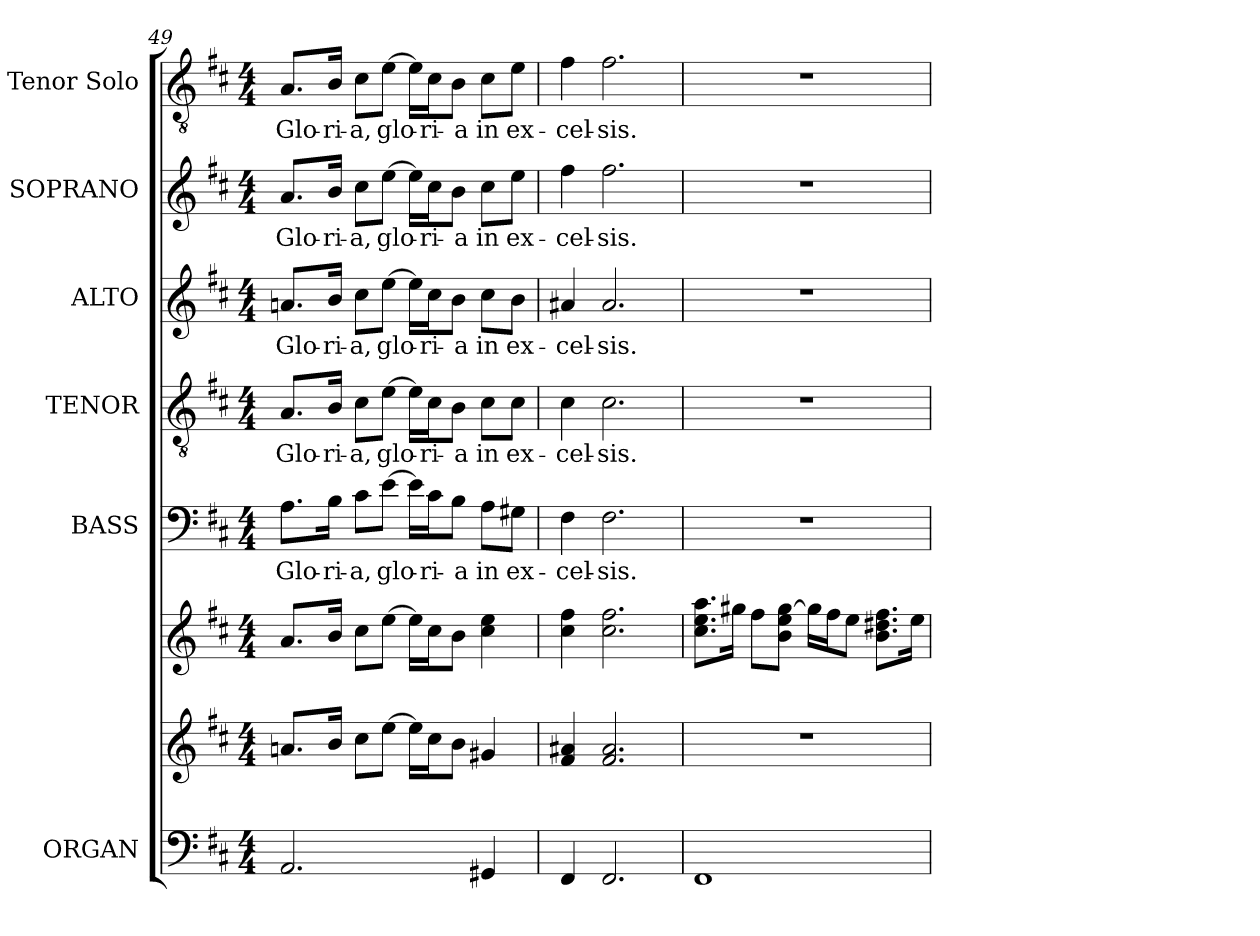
**kern	**kern	**kern	**dynam	**kern	**text	**kern	**text	**kern	**text	**kern	**text	**kern	**text
*part6	*part6	*part6	*part6	*part5	*part5	*part4	*part4	*part3	*part3	*part2	*part2	*part1	*part1
*staff8	*staff7	*staff6	*staff6/7/8	*staff5	*staff5	*staff4	*staff4	*staff3	*staff3	*staff2	*staff2	*staff1	*staff1
*I"ORGAN	*	*	*	*I"BASS	*	*I"TENOR	*	*I"ALTO	*	*I"SOPRANO	*	*I"Tenor Solo	*
*	*	*	*	*I'B.	*	*I'T.	*	*I'A.	*	*I'S.	*	*I'T. Solo	*
*clefF4	*clefG2	*clefG2	*	*clefF4	*	*clefGv2	*	*clefG2	*	*clefG2	*	*clefGv2	*
*	*	*	*	*	*	*ITrd7c12	*	*	*	*	*	*ITrd7c12	*
*k[f#c#]	*k[f#c#]	*k[f#c#]	*	*k[f#c#]	*	*k[f#c#]	*	*k[f#c#]	*	*k[f#c#]	*	*k[f#c#]	*
*D:	*D:	*D:	*	*D:	*	*D:	*	*D:	*	*D:	*	*D:	*
*M4/4	*M4/4	*M4/4	*	*M4/4	*	*M4/4	*	*M4/4	*	*M4/4	*	*M4/4	*
=49	=49	=49	=49	=49	=49	=49	=49	=49	=49	=49	=49	=49	=49
!	!	!	!	!	!LO:LY:b:color=#000000	!	!	!	!	!	!	!	!
!	!	!	!	!	!	!	!LO:LY:b:color=#000000	!	!	!	!	!	!
!	!	!	!	!	!	!	!	!	!LO:LY:b:color=#000000	!	!	!	!
!	!	!	!	!	!	!	!	!	!	!	!LO:LY:b:color=#000000	!	!
!	!	!	!	!	!	!	!	!	!	!	!	!	!LO:LY:b:color=#000000
2.AAi/	8.ani/L	8.ai/L	.	8.Ai\L	Glo-	8.AAi/L	Glo-	8.ani/L	Glo-	8.ai/L	Glo-	8.AAi/L	Glo-
!	!	!	!	!	!LO:LY:b:color=#000000	!	!	!	!	!	!	!	!
!	!	!	!	!	!	!	!LO:LY:b:color=#000000	!	!	!	!	!	!
!	!	!	!	!	!	!	!	!	!LO:LY:b:color=#000000	!	!	!	!
!	!	!	!	!	!	!	!	!	!	!	!LO:LY:b:color=#000000	!	!
!	!	!	!	!	!	!	!	!	!	!	!	!	!LO:LY:b:color=#000000
.	16bi/Jk	16bi/Jk	.	16Bi\Jk	-ri-	16BBi/Jk	-ri-	16bi/Jk	-ri-	16bi/Jk	-ri-	16BBi/Jk	-ri-
!	!	!	!	!	!LO:LY:b:color=#000000	!	!	!	!	!	!	!	!
!	!	!	!	!	!	!	!LO:LY:b:color=#000000	!	!	!	!	!	!
!	!	!	!	!	!	!	!	!	!LO:LY:b:color=#000000	!	!	!	!
!	!	!	!	!	!	!	!	!	!	!	!LO:LY:b:color=#000000	!	!
!	!	!	!	!	!	!	!	!	!	!	!	!	!LO:LY:b:color=#000000
.	8cc#i\L	8cc#i\L	.	8c#i\L	-a,	8C#i\L	-a,	8cc#i\L	-a,	8cc#i\L	-a,	8C#i\L	-a,
!	!	!	!	!	!LO:LY:b:color=#000000	!	!	!	!	!	!	!	!
!	!	!	!	!	!	!	!LO:LY:b:color=#000000	!	!	!	!	!	!
!	!	!	!	!	!	!	!	!	!LO:LY:b:color=#000000	!	!	!	!
!	!	!	!	!	!	!	!	!	!	!	!LO:LY:b:color=#000000	!	!
!	!	!	!	!	!	!	!	!	!	!	!	!	!LO:LY:b:color=#000000
.	[8eei\J	[8eei\J	.	[8ei\J	glo-	[8Ei\J	glo-	[8eei\J	glo-	[8eei\J	glo-	[8Ei\J	glo-
.	16eei\LL]	16eei\LL]	.	16ei\LL]	.	16Ei\LL]	.	16eei\LL]	.	16eei\LL]	.	16Ei\LL]	.
!	!	!	!	!	!LO:LY:b:color=#000000	!	!	!	!	!	!	!	!
!	!	!	!	!	!	!	!LO:LY:b:color=#000000	!	!	!	!	!	!
!	!	!	!	!	!	!	!	!	!LO:LY:b:color=#000000	!	!	!	!
!	!	!	!	!	!	!	!	!	!	!	!LO:LY:b:color=#000000	!	!
!	!	!	!	!	!	!	!	!	!	!	!	!	!LO:LY:b:color=#000000
.	16cc#i\J	16cc#i\J	.	16c#i\J	-ri-	16C#i\J	-ri-	16cc#i\J	-ri-	16cc#i\J	-ri-	16C#i\J	-ri-
!	!	!	!	!	!LO:LY:b:color=#000000	!	!	!	!	!	!	!	!
!	!	!	!	!	!	!	!LO:LY:b:color=#000000	!	!	!	!	!	!
!	!	!	!	!	!	!	!	!	!LO:LY:b:color=#000000	!	!	!	!
!	!	!	!	!	!	!	!	!	!	!	!LO:LY:b:color=#000000	!	!
!	!	!	!	!	!	!	!	!	!	!	!	!	!LO:LY:b:color=#000000
.	8bi\J	8bi\J	.	8Bi\J	-a	8BBi\J	-a	8bi\J	-a	8bi\J	-a	8BBi\J	-a
!	!	!	!	!	!LO:LY:b:color=#000000	!	!	!	!	!	!	!	!
!	!	!	!	!	!	!	!LO:LY:b:color=#000000	!	!	!	!	!	!
!	!	!	!	!	!	!	!	!	!LO:LY:b:color=#000000	!	!	!	!
!	!	!	!	!	!	!	!	!	!	!	!LO:LY:b:color=#000000	!	!
!	!	!	!	!	!	!	!	!	!	!	!	!	!LO:LY:b:color=#000000
4GG#Xi/	4g#Xi/	4cc#i\ 4eei	.	8Ai\L	in	8C#i\L	in	8cc#i\L	in	8cc#i\L	in	8C#i\L	in
!	!	!	!	!	!LO:LY:b:color=#000000	!	!	!	!	!	!	!	!
!	!	!	!	!	!	!	!LO:LY:b:color=#000000	!	!	!	!	!	!
!	!	!	!	!	!	!	!	!	!LO:LY:b:color=#000000	!	!	!	!
!	!	!	!	!	!	!	!	!	!	!	!LO:LY:b:color=#000000	!	!
!	!	!	!	!	!	!	!	!	!	!	!	!	!LO:LY:b:color=#000000
.	.	.	.	8G#Xi\J	ex-	8C#i\J	ex-	8bi\J	ex-	8eei\J	ex-	8Ei\J	ex-
=50	=50	=50	=50	=50	=50	=50	=50	=50	=50	=50	=50	=50	=50
!	!	!	!	!	!LO:LY:b:color=#000000	!	!	!	!	!	!	!	!
!	!	!	!	!	!	!	!LO:LY:b:color=#000000	!	!	!	!	!	!
!	!	!	!	!	!	!	!	!	!LO:LY:b:color=#000000	!	!	!	!
!	!	!	!	!	!	!	!	!	!	!	!LO:LY:b:color=#000000	!	!
!	!	!	!	!	!	!	!	!	!	!	!	!	!LO:LY:b:color=#000000
4FF#i/	4f#i/ 4a#Xi	4cc#i\ 4ff#i	.	4F#i\	-cel-	4C#i\	-cel-	4a#Xi/	-cel-	4ff#i\	-cel-	4F#i\	-cel-
!	!	!	!	!	!LO:LY:b:color=#000000	!	!	!	!	!	!	!	!
!	!	!	!	!	!	!	!LO:LY:b:color=#000000	!	!	!	!	!	!
!	!	!	!	!	!	!	!	!	!LO:LY:b:color=#000000	!	!	!	!
!	!	!	!	!	!	!	!	!	!	!	!LO:LY:b:color=#000000	!	!
!	!	!	!	!	!	!	!	!	!	!	!	!	!LO:LY:b:color=#000000
2.FF#i/	2.f#i/ 2.a#i	2.cc#i\ 2.ff#i	.	2.F#i\	-sis.	2.C#i\	-sis.	2.a#i/	-sis.	2.ff#i\	-sis.	2.F#i\	-sis.
=51	=51	=51	=51	=51	=51	=51	=51	=51	=51	=51	=51	=51	=51
1FF#i	1r	8.cc#i\ 8.eei\ 8.aai\L	mf mf	1r	.	1r	.	1r	.	1r	.	1r	.
.	.	16gg#Xi\Jk	.	.	.	.	.	.	.	.	.	.	.
.	.	8ff#i\L	.	.	.	.	.	.	.	.	.	.	.
.	.	8bi\ 8eei\ [8gg#i\J	.	.	.	.	.	.	.	.	.	.	.
.	.	16gg#i\LL]	.	.	.	.	.	.	.	.	.	.	.
.	.	16ff#i\J	.	.	.	.	.	.	.	.	.	.	.
.	.	8eei\J	.	.	.	.	.	.	.	.	.	.	.
.	.	8.bi\ 8.dd#Xi\ 8.ff#i\L	.	.	.	.	.	.	.	.	.	.	.
.	.	16eei\Jk	.	.	.	.	.	.	.	.	.	.	.
=	=	=	=	=	=	=	=	=	=	=	=	=	=
*-	*-	*-	*-	*-	*-	*-	*-	*-	*-	*-	*-	*-	*-
